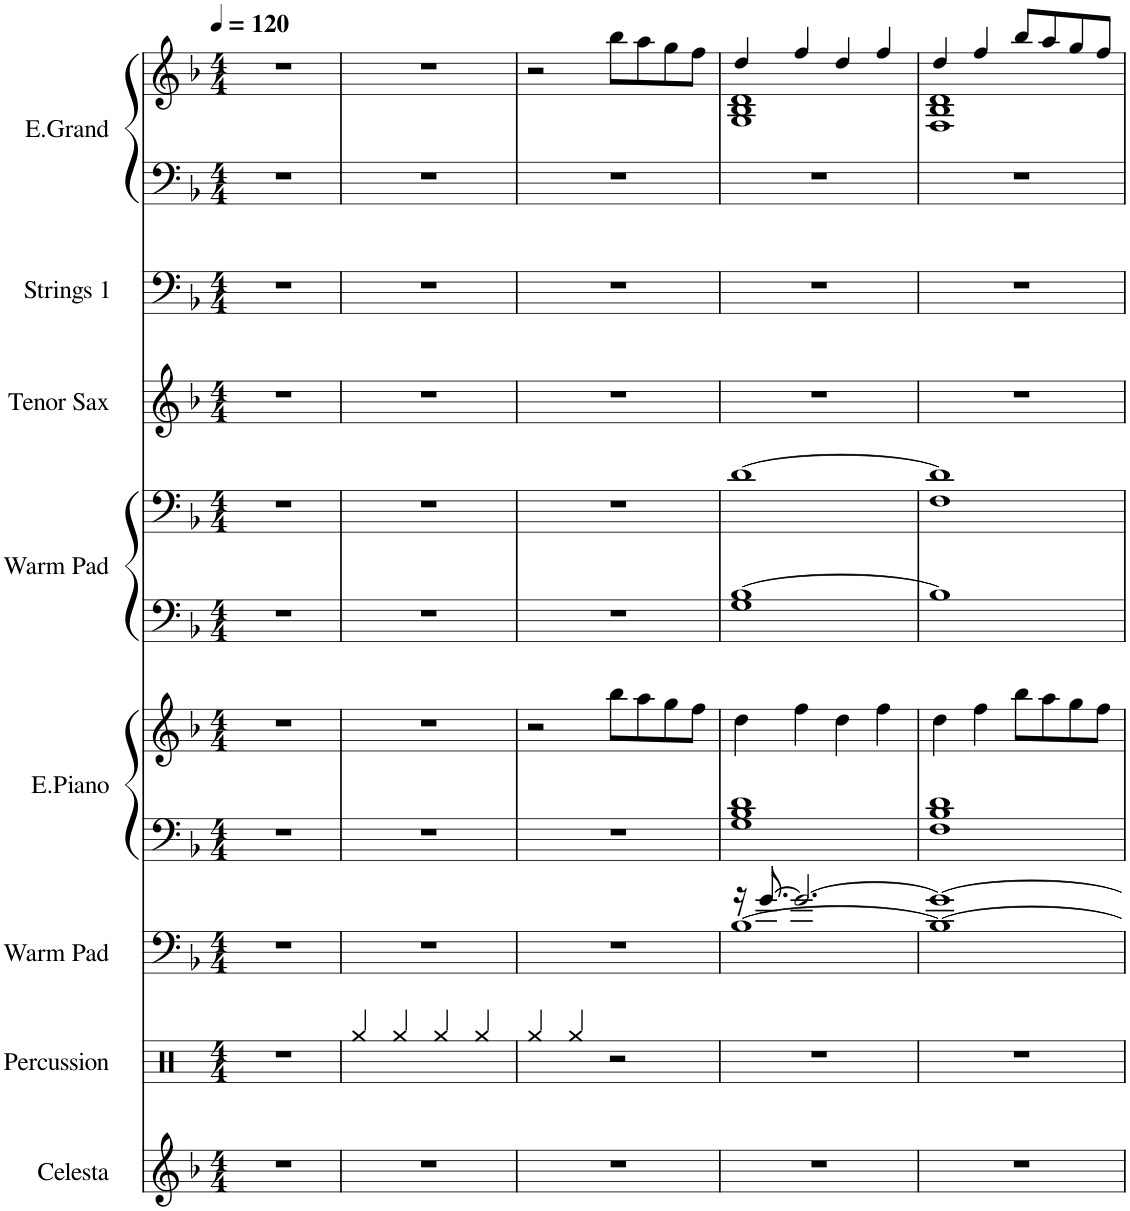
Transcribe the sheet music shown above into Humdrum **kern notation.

**kern	**kern	**kern	**kern	**kern	**kern	**kern	**kern	**kern	**kern	**kern
*part8	*part7	*part6	*part5	*part5	*part4	*part4	*part3	*part2	*part1	*part1
*staff11	*staff10	*staff9	*staff8	*staff7	*staff6	*staff5	*staff4	*staff3	*staff2	*staff1
*I"Celesta	*I"Percussion	*I"Warm Pad	*I"E.Piano	*	*I"Warm Pad	*	*I"Tenor Sax	*I"Strings 1	*I"E.Grand	*
*I'Clst	*	*	*I'E.Pno	*	*	*	*I'T Sax	*I'Str	*	*
*clefG2	*clefX	*clefF4	*clefF4	*clefG2	*clefF4	*clefF4	*clefG2	*clefF4	*clefF4	*clefG2
*	*	*	*	*	*	*	*Trd8c14	*	*	*
*k[b-]	*k[]	*k[b-]	*k[b-]	*k[b-]	*k[b-]	*k[b-]	*k[b-]	*k[b-]	*k[b-]	*k[b-]
*M4/4	*M4/4	*M4/4	*M4/4	*M4/4	*M4/4	*M4/4	*M4/4	*M4/4	*M4/4	*M4/4
*MM120	*MM120	*MM120	*MM120	*MM120	*MM120	*MM120	*MM120	*MM120	*MM120	*MM120
=1	=1	=1	=1	=1	=1	=1	=1	=1	=1	=1
1r	1r	1r	1r	1r	1r	1r	1r	1r	1r	1r
=2	=2	=2	=2	=2	=2	=2	=2	=2	=2	=2
1r	4Rgg/	1r	1r	1r	1r	1r	1r	1r	1r	1r
.	4Rgg/	.	.	.	.	.	.	.	.	.
.	4Rgg/	.	.	.	.	.	.	.	.	.
.	4Rgg/	.	.	.	.	.	.	.	.	.
=3	=3	=3	=3	=3	=3	=3	=3	=3	=3	=3
1r	4Rgg/	1r	1r	2r	1r	1r	1r	1r	1r	2r
.	4Rgg/	.	.	.	.	.	.	.	.	.
.	2r	.	.	8bb-\L	.	.	.	.	.	8bb-\L
.	.	.	.	8aa\	.	.	.	.	.	8aa\
.	.	.	.	8gg\	.	.	.	.	.	8gg\
.	.	.	.	8ff\J	.	.	.	.	.	8ff\J
=4	=4	=4	=4	=4	=4	=4	=4	=4	=4	=4
*	*	*^	*	*	*^	*	*	*	*	*^
1r	1r	16r	[1B-	1G 1B- 1d	4dd\	[1B-	1G	[1d	1r	1r	1r	4dd/	1G 1B- 1d
.	.	[8.g/	.	.	.	.	.	.	.	.	.	.	.
.	.	2.g/_	.	.	4ff\	.	.	.	.	.	.	4ff/	.
.	.	.	.	.	4dd\	.	.	.	.	.	.	4dd/	.
.	.	.	.	.	4ff\	.	.	.	.	.	.	4ff/	.
*	*	*	*	*	*	*v	*v	*	*	*	*	*	*
=5	=5	=5	=5	=5	=5	=5	=5	=5	=5	=5	=5	=5
*	*	*	*	*	*	*	*^	*	*	*	*	*
1r	1r	1g_	1B-_	1F 1B- 1d	4dd\	1B-]	1d]	1F	1r	1r	1r	4dd/	1F 1B- 1d
.	.	.	.	.	4ff\	.	.	.	.	.	.	4ff/	.
.	.	.	.	.	8bb-\L	.	.	.	.	.	.	8bb-/L	.
.	.	.	.	.	8aa\	.	.	.	.	.	.	8aa/	.
.	.	.	.	.	8gg\	.	.	.	.	.	.	8gg/	.
.	.	.	.	.	8ff\J	.	.	.	.	.	.	8ff/J	.
*	*	*v	*v	*	*	*	*v	*v	*	*	*	*v	*v
=	=	=	=	=	=	=	=	=	=	=
*-	*-	*-	*-	*-	*-	*-	*-	*-	*-	*-
